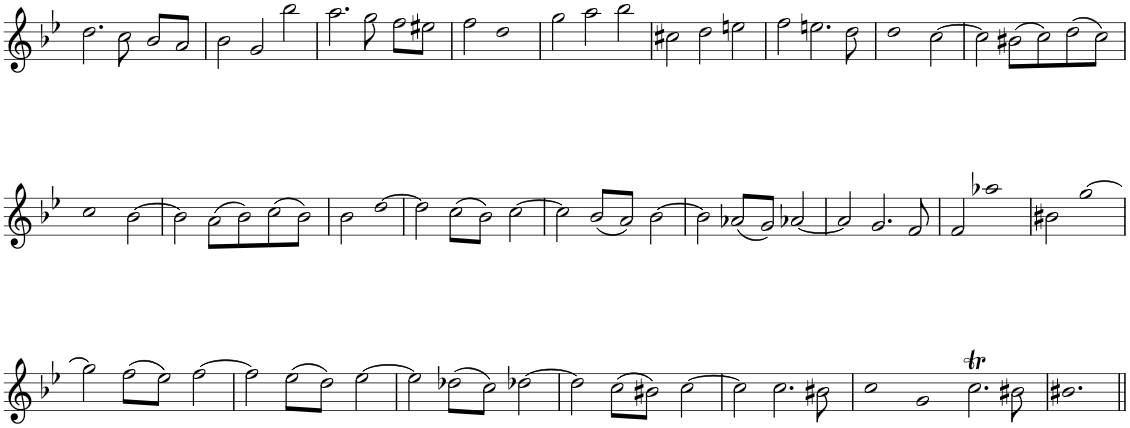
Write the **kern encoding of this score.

**kern
*part1
*staff1
*I"Violon
*I'Vln
!!LO:PB:g=z
*clefG2
*k[b-e-]
*M3/2
=75
!LO:N:head=open
4.dd\
!LO:N:head=open
8cc\
!LO:N:head=open
8b-/L
!LO:N:head=open
8a/J
=76
!LO:N:head=open
4b-\
!LO:N:head=open
4g/
!LO:N:head=open
4bb-\
=77
!LO:N:head=open
4.aa\
!LO:N:head=open
8gg\
!LO:N:head=open
8ff\L
!LO:N:head=open
8ee#X\J
=78
!LO:N:head=open
4ff\
!LO:N:head=open
1dd
=79
!LO:N:head=open
4gg\
!LO:N:head=open
4aa\
!LO:N:head=open
4bb-\
=80
!LO:N:head=open
4cc#X\
!LO:N:head=open
4dd\
!LO:N:head=open
4een\
=81
!LO:N:head=open
4ff\
!LO:N:head=open
4.een\
!LO:N:head=open
8dd\
=82
!LO:N:head=open
1dd
!LO:N:head=open
[4cc\
=83
!LO:N:head=open
4cc\]
!LO:N:head=open
(8b#X\L
!LO:N:head=open
8cc\)
!LO:N:head=open
(8dd\
!LO:N:head=open
8cc\J)
!!LO:LB:g=z
=84
!LO:N:head=open
1cc
!LO:N:head=open
[4b-\
=85
!LO:N:head=open
4b-\]
!LO:N:head=open
(8a\L
!LO:N:head=open
8b-\)
!LO:N:head=open
(8cc\
!LO:N:head=open
8b-\J)
=86
!LO:N:head=open
4b-\
!LO:N:head=open
[1dd
=87
!LO:N:head=open
4dd\]
!LO:N:head=open
(8cc\L
!LO:N:head=open
8b-\J)
!LO:N:head=open
[4cc\
=88
!LO:N:head=open
4cc\]
!LO:N:head=open
(8b-/L
!LO:N:head=open
8a/J)
!LO:N:head=open
[4b-\
=89
!LO:N:head=open
4b-\]
!LO:N:head=open
(8a-X/L
!LO:N:head=open
8g/J)
!LO:N:head=open
[4a-X/
=90
!LO:N:head=open
4a-/]
!LO:N:head=open
4.g/
!LO:N:head=open
8f/
=91
!LO:N:head=open
4f/
!LO:N:head=open
1aa-X
=92
!LO:N:head=open
4b#X\
!LO:N:head=open
[1gg
!!LO:LB:g=z
=93
!LO:N:head=open
4gg\]
!LO:N:head=open
(8ff\L
!LO:N:head=open
8ee-\J)
!LO:N:head=open
[4ff\
=94
!LO:N:head=open
4ff\]
!LO:N:head=open
(8ee-\L
!LO:N:head=open
8dd\J)
!LO:N:head=open
[4ee-\
=95
!LO:N:head=open
4ee-\]
!LO:N:head=open
(8dd-X\L
!LO:N:head=open
8cc\J)
!LO:N:head=open
[4dd-X\
=96
!LO:N:head=open
4dd-\]
!LO:N:head=open
(8cc\L
!LO:N:head=open
8b#X\J)
!LO:N:head=open
[4cc\
=97
!LO:N:head=open
4cc\]
!LO:N:head=open
4.cc\
!LO:N:head=open
8b#X\
=98
!LO:N:head=open
1cc
!LO:N:head=open
[2g
2ryy
!LO:N:head=open
4.ccT\
!LO:N:head=open
8b#X\
=99
!LO:N:head=open
1.b#X
!LO:N:head=open
2g]
=||
*-
